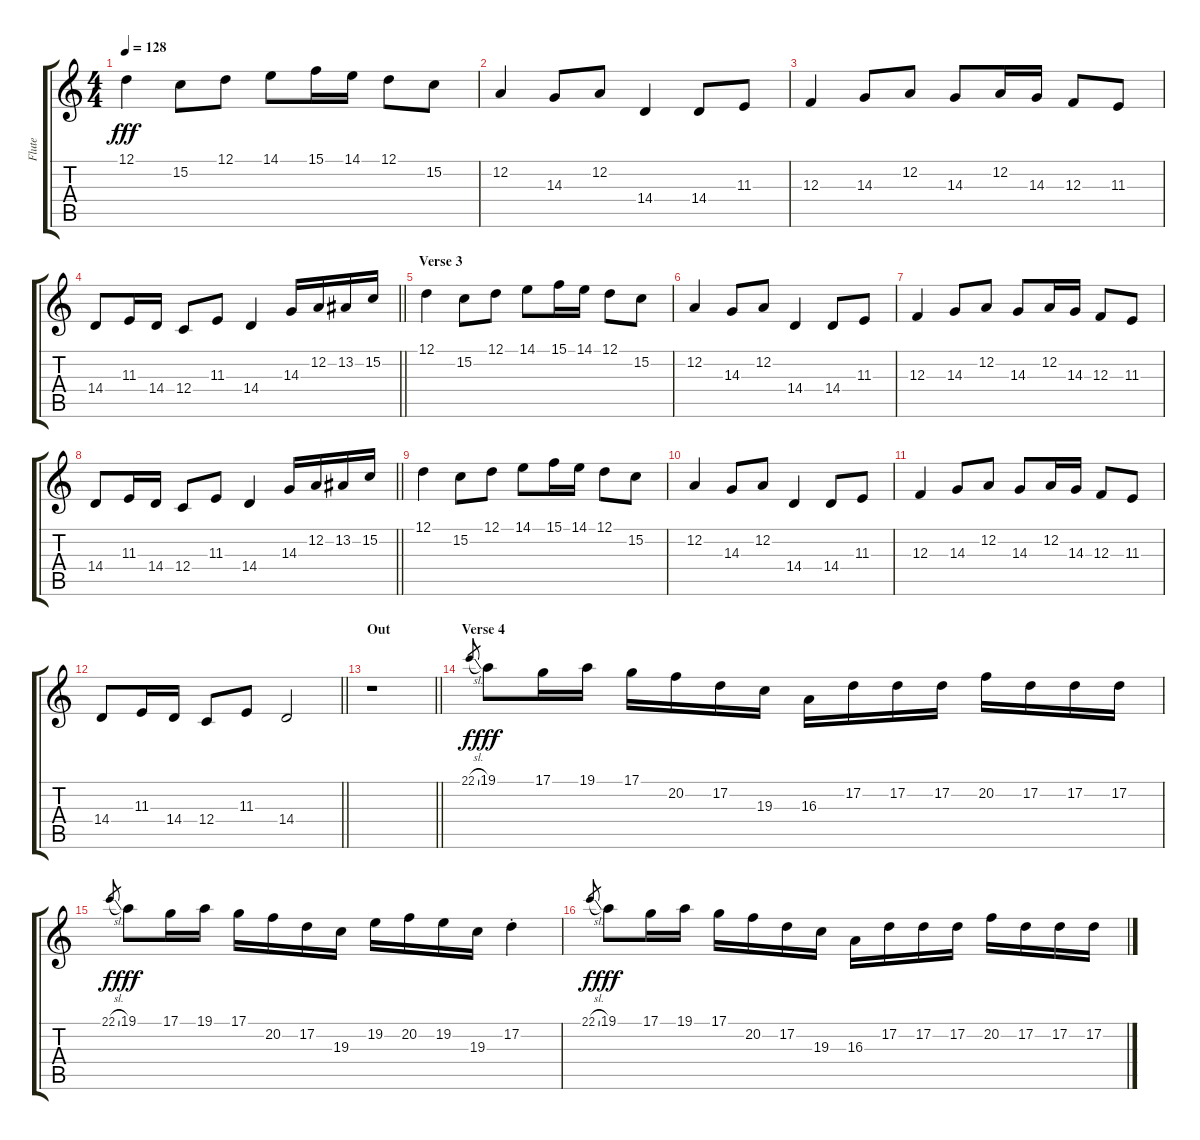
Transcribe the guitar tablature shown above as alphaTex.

\track ("Flute" "Flute") {instrument flute}
\staff {score tabs}
\tuning (D4 A3 F3 C3 G2 D2) {hide}
\ts (4 4)
\tempo 128
\clef g2
\ks c
12.1.4{dy fff} 15.2.8 12.1.8 14.1.8 15.1.16 14.1.16 12.1.8 15.2.8 |
12.2.4 14.3.8 12.2.8 14.4.4 14.4.8 11.3.8 |
12.3.4 14.3.8 12.2.8 14.3.8 12.2.16 14.3.16 12.3.8 11.3.8 |
\barLineRight lightlight
14.4.8 11.3.16 14.4.16 12.4.8 11.3.8 14.4.4 14.3.16 12.2.16 13.2.16 15.2.16 |
\section ("" "Verse 3")
12.1.4 15.2.8 12.1.8 14.1.8 15.1.16 14.1.16 12.1.8 15.2.8 |
12.2.4 14.3.8 12.2.8 14.4.4 14.4.8 11.3.8 |
12.3.4 14.3.8 12.2.8 14.3.8 12.2.16 14.3.16 12.3.8 11.3.8 |
\barLineRight lightlight
14.4.8 11.3.16 14.4.16 12.4.8 11.3.8 14.4.4 14.3.16 12.2.16 13.2.16 15.2.16 |
12.1.4 15.2.8 12.1.8 14.1.8 15.1.16 14.1.16 12.1.8 15.2.8 |
12.2.4 14.3.8 12.2.8 14.4.4 14.4.8 11.3.8 |
12.3.4 14.3.8 12.2.8 14.3.8 12.2.16 14.3.16 12.3.8 11.3.8 |
\barLineRight lightlight
14.4.8 11.3.16 14.4.16 12.4.8 11.3.8 14.4.2 |
\section ("" "Out")
\barLineRight lightlight
r.1 |
\section ("" "Verse 4")
22.1{sl}.8{gr dy f} 19.1.8{dy fff} 17.1.16 19.1.16 17.1.16 20.2.16 17.2.16 19.3.16 16.3.16 17.2.16 17.2.16 17.2.16 20.2.16 17.2.16 17.2.16 17.2.16 |
22.1{sl}.8{gr dy f} 19.1.8{dy fff} 17.1.16 19.1.16 17.1.16 20.2.16 17.2.16 19.3.16 19.2.16 20.2.16 19.2.16 19.3.16 17.2{st}.4 |
22.1{sl}.8{gr dy f} 19.1.8{dy fff} 17.1.16 19.1.16 17.1.16 20.2.16 17.2.16 19.3.16 16.3.16 17.2.16 17.2.16 17.2.16 20.2.16 17.2.16 17.2.16 17.2.16
